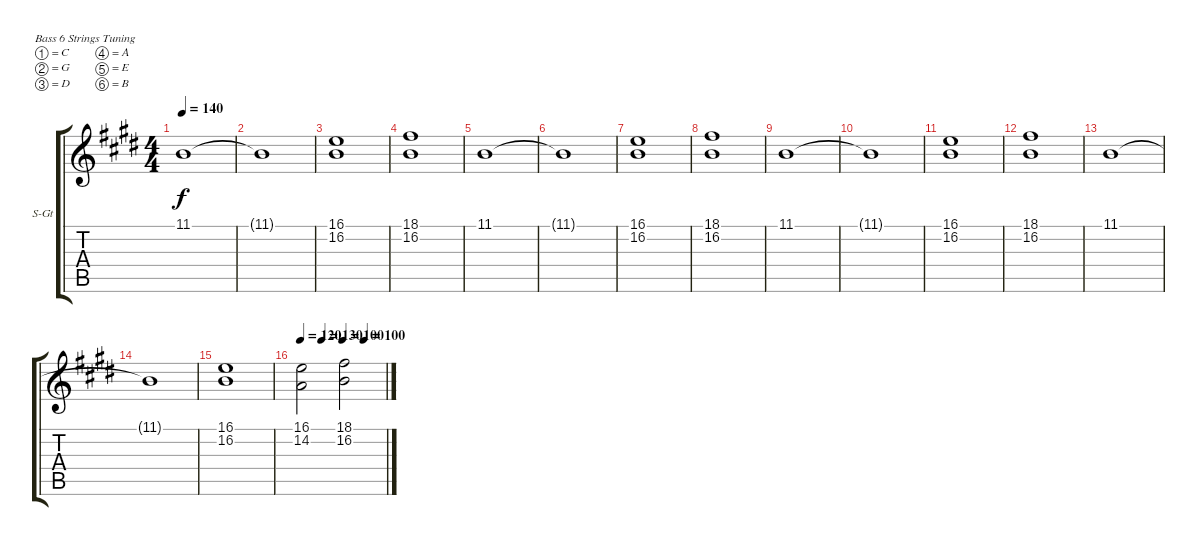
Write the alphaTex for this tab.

\bracketExtendMode groupsimilarinstruments
\firstSystemTrackNameOrientation horizontal
\otherSystemsTrackNameOrientation horizontal
\track ("Brass" "S-Gt") {instrument brasssection}
\staff {score tabs}
\tuning (C3 G2 D2 A1 E1 B0)
\displaytranspose 12
\ts (4 4)
\tempo 140
\clef g2
\ks e
11.1.1{dy f} |
11.1{t}.1 |
(16.1 16.2).1 |
(18.1 16.2).1 |
11.1.1 |
11.1{t}.1 |
(16.1 16.2).1 |
(18.1 16.2).1 |
11.1.1 |
11.1{t}.1 |
(16.1 16.2).1 |
(18.1 16.2).1 |
11.1.1 |
11.1{t}.1 |
(16.1 16.2).1 |
\tempo 120
\tempo (130 0.25)
\tempo (100 0.5)
\tempo (100 0.75)
(16.1 14.2).2 (18.1 16.2).2
